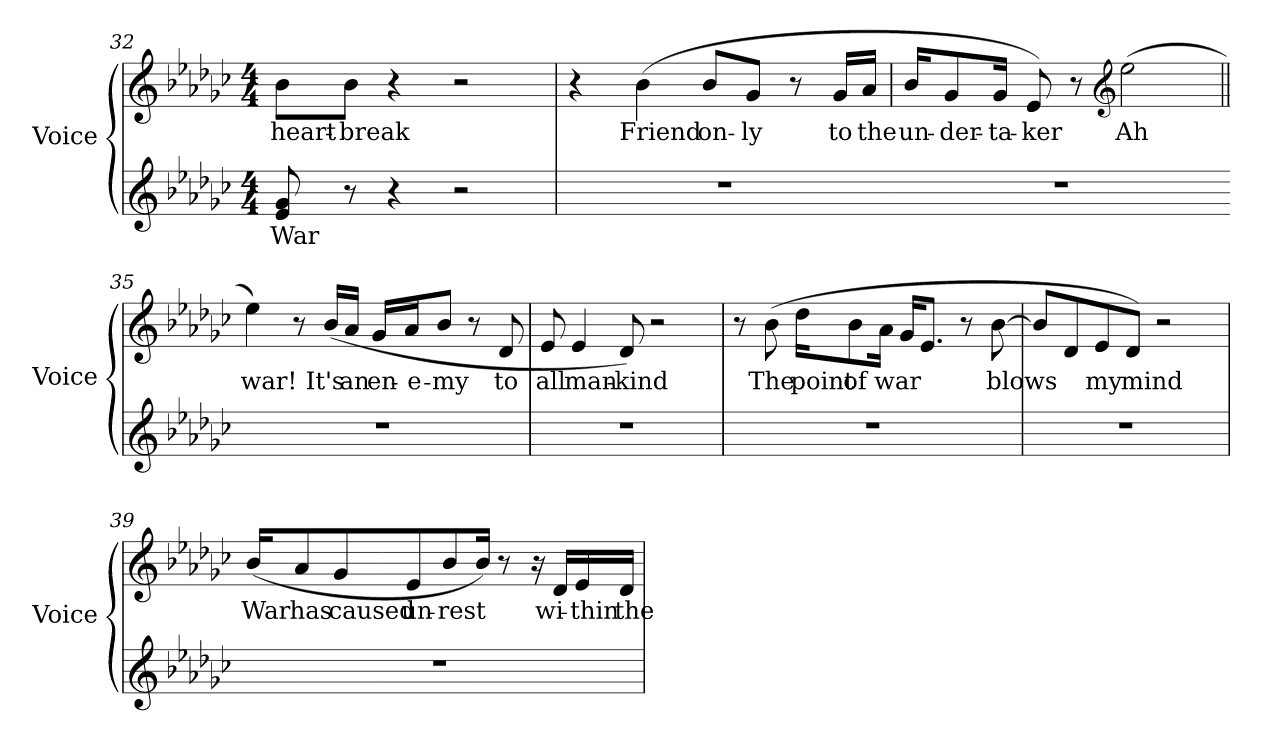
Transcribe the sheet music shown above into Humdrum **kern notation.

**kern	**text	**kern	**text
*part2	*part2	*part1	*part1
*staff2	*staff2	*staff1	*staff1
*I"Voice	*	*I"Voice	*
*I'Voice	*	*I'Voice	*
!!LO:PB:g=z
*clefG2	*	*clefG2	*
*k[b-e-a-d-g-c-]	*	*k[b-e-a-d-g-c-]	*
*e-:	*	*e-:	*
*M4/4	*	*M4/4	*
=32	=32	=32	=32
!	!LO:LY:b:color=#000000	!	!
!	!	!	!LO:LY:b:color=#000000
8e-i/ 8g-i	War	8b-i\L	heart-
!	!	!	!LO:LY:b:color=#000000
8r	.	8b-i\J	-break
4r	.	4r	.
2r	.	2r	.
!!LO:PB:g=z
=33	=33	=33	=33
1r	.	4r	.
!	!	!	!LO:LY:b:color=#000000
.	.	(4b-i\	Friend
!	!	!	!LO:LY:b:color=#000000
.	.	8b-i/L	on-
!	!	!	!LO:LY:b:color=#000000
.	.	8g-i/J	-ly
.	.	8r	.
!	!	!	!LO:LY:b:color=#000000
.	.	16g-i/LL	to
!	!	!	!LO:LY:b:color=#000000
.	.	16a-i/JJ	the
=34||	=34	=34	=34
!	!	!	!LO:LY:b:color=#000000
1r	.	16b-i/KL	un-
!	!	!	!LO:LY:b:color=#000000
.	.	8g-i/	-der-
!	!	!	!LO:LY:b:color=#000000
.	.	16g-i/Jk	-ta-
!	!	!	!LO:LY:b:color=#000000
.	.	8e-i/)	-ker
.	.	8r	.
*	*	*clefG2	*
!	!	!	!LO:LY:b:color=#000000
.	.	(2ee-i\	Ah
!!LO:LB:g=z
=35	=35||	=35||	=35||
!	!	!	!LO:LY:b:color=#000000
1r	.	4ee-i\)	war!
.	.	8r	.
!	!	!	!LO:LY:b:color=#000000
.	.	(16b-i/LL	It's
!	!	!	!LO:LY:b:color=#000000
.	.	16a-i/JJ	an
!	!	!	!LO:LY:b:color=#000000
.	.	16g-i/LL	en-
!	!	!	!LO:LY:b:color=#000000
.	.	16a-i/J	-e-
!	!	!	!LO:LY:b:color=#000000
.	.	8b-i/J	-my
.	.	8r	.
!	!	!	!LO:LY:b:color=#000000
.	.	8d-i/	to
!!LO:LB:g=z
=36	=36	=36	=36
!	!	!	!LO:LY:b:color=#000000
1r	.	8e-i/	all
!	!	!	!LO:LY:b:color=#000000
.	.	4e-i/	man-
!	!	!	!LO:LY:b:color=#000000
.	.	8d-i/)	-kind
.	.	2r	.
=37	=37	=37	=37
1r	.	8r	.
!	!	!	!LO:LY:b:color=#000000
.	.	(8b-i\	The
!	!	!	!LO:LY:b:color=#000000
.	.	16dd-i\KL	point
!	!	!	!LO:LY:b:color=#000000
.	.	8b-i\	of
!	!	!	!LO:LY:b:color=#000000
.	.	16a-i\Jk	war
.	.	16g-i/KL	.
.	.	8.e-i/J	.
.	.	8r	.
!	!	!	!LO:LY:b:color=#000000
.	.	[8b-i\	blows
!!LO:LB:g=z
=38	=38	=38	=38
1r	.	8b-i/L]	.
.	.	8d-i/	.
!	!	!	!LO:LY:b:color=#000000
.	.	8e-i/	my
!	!	!	!LO:LY:b:color=#000000
.	.	8d-i/J)	mind
.	.	2r	.
!!LO:LB:g=z
=39	=39	=39	=39
!	!	!	!LO:LY:b:color=#000000
1r	.	(16b-i/KL	War
!	!	!	!LO:LY:b:color=#000000
.	.	8a-i/	has
!	!	!	!LO:LY:b:color=#000000
.	.	8g-i/	caused
!	!	!	!LO:LY:b:color=#000000
.	.	8e-i/	un-
!	!	!	!LO:LY:b:color=#000000
.	.	8b-i/	-rest
.	.	16b-i/Jk)	.
.	.	8r	.
.	.	16r	.
!	!	!	!LO:LY:b:color=#000000
.	.	16d-i/LL	wi-
!	!	!	!LO:LY:b:color=#000000
.	.	16e-i/	-thin
!	!	!	!LO:LY:b:color=#000000
.	.	16d-i/JJ	the
=	=	=	=
*-	*-	*-	*-
